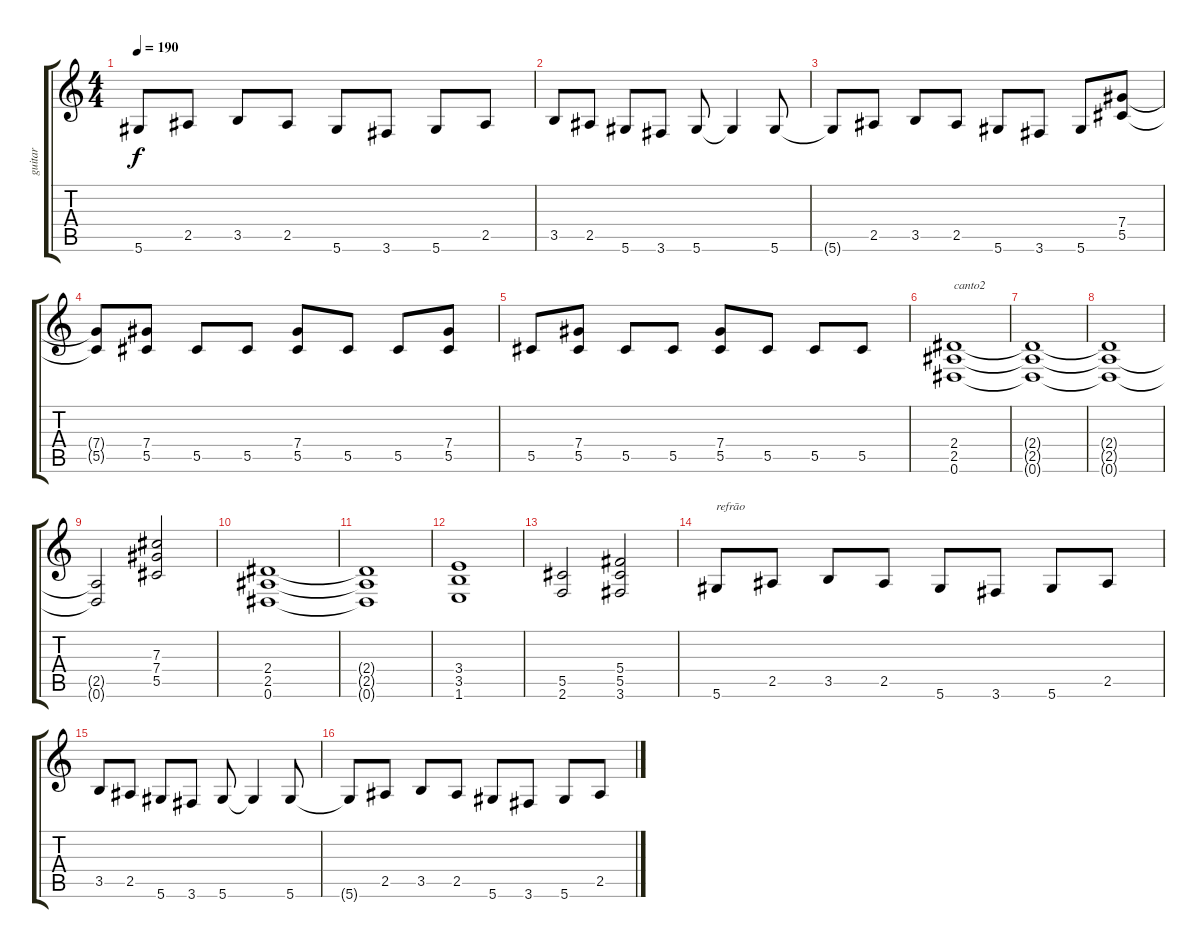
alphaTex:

\track ("guitar" "guitar") {instrument distortionguitar}
\staff {score tabs}
\tuning (Eb4 Bb3 Gb3 Db3 Ab2 Eb2) {hide}
\ts (4 4)
\tempo 190
\clef g2
\ks c
5.6{t}.8{dy f} 2.5.8 3.5.8 2.5.8 5.6.8 3.6.8 5.6.8 2.5.8 |
3.5.8 2.5.8 5.6.8 3.6.8 5.6.8 5.6{t}.4 5.6.8 |
5.6{t}.8 2.5.8 3.5.8 2.5.8 5.6.8 3.6.8 5.6.8 (7.4 5.5).8 |
(7.4{t} 5.5{t}).8 (7.4 5.5).8 5.5.8 5.5.8 (7.4 5.5).8 5.5.8 5.5.8 (7.4 5.5).8 |
5.5.8 (7.4 5.5).8 5.5.8 5.5.8 (7.4 5.5).8 5.5.8 5.5.8 5.5.8 |
(2.4 2.5 0.6).1{txt "canto2"} |
(2.4{t} 2.5{t} 0.6{t}).1 |
(2.4{t} 2.5{t} 0.6{t}).1 |
(2.5{t} 0.6{t}).2 (7.3 7.4 5.5).2 |
(2.4 2.5 0.6).1 |
(2.4{t} 2.5{t} 0.6{t}).1 |
(3.4 3.5 1.6).1 |
(5.5 2.6).2 (5.4 5.5 3.6).2 |
5.6.8{txt "refrão"} 2.5.8 3.5.8 2.5.8 5.6.8 3.6.8 5.6.8 2.5.8 |
3.5.8 2.5.8 5.6.8 3.6.8 5.6.8 5.6{t}.4 5.6.8 |
5.6{t}.8 2.5.8 3.5.8 2.5.8 5.6.8 3.6.8 5.6.8 2.5.8
